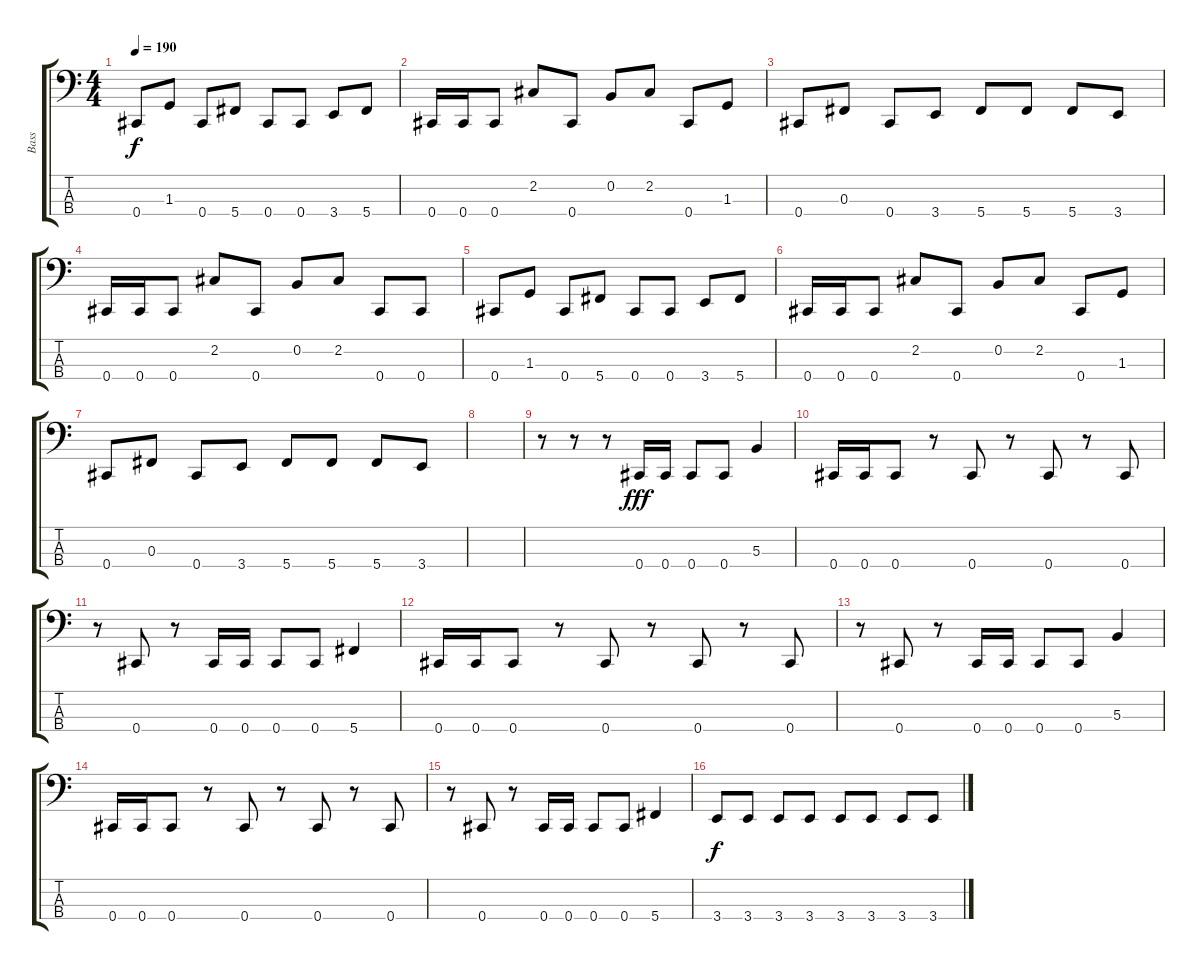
\track ("Bass" "Bass") {instrument electricbassfinger}
\staff {score tabs}
\tuning (E2 B1 Gb1 Db1) {hide}
\ts (4 4)
\tempo 190
\clef f4
\ks c
0.4.8{dy f} 1.3.8 0.4.8 5.4.8 0.4.8 0.4.8 3.4.8 5.4.8 |
0.4.16 0.4.16 0.4.8 2.2.8 0.4.8 0.2.8 2.2.8 0.4.8 1.3.8 |
0.4.8 0.3.8 0.4.8 3.4.8 5.4.8 5.4.8 5.4.8 3.4.8 |
0.4.16 0.4.16 0.4.8 2.2.8 0.4.8 0.2.8 2.2.8 0.4.8 0.4.8 |
0.4.8 1.3.8 0.4.8 5.4.8 0.4.8 0.4.8 3.4.8 5.4.8 |
0.4.16 0.4.16 0.4.8 2.2.8 0.4.8 0.2.8 2.2.8 0.4.8 1.3.8 |
0.4.8 0.3.8 0.4.8 3.4.8 5.4.8 5.4.8 5.4.8 3.4.8 |
|
r.8 r.8 r.8 0.4.16{dy fff} 0.4.16 0.4.8 0.4.8 5.3.4 |
0.4.16 0.4.16 0.4.8 r.8 0.4.8 r.8 0.4.8 r.8 0.4.8 |
r.8 0.4.8 r.8 0.4.16 0.4.16 0.4.8 0.4.8 5.4.4 |
0.4.16 0.4.16 0.4.8 r.8 0.4.8 r.8 0.4.8 r.8 0.4.8 |
r.8 0.4.8 r.8 0.4.16 0.4.16 0.4.8 0.4.8 5.3.4 |
0.4.16 0.4.16 0.4.8 r.8 0.4.8 r.8 0.4.8 r.8 0.4.8 |
r.8 0.4.8 r.8 0.4.16 0.4.16 0.4.8 0.4.8 5.4.4 |
3.4.8{dy f} 3.4.8 3.4.8 3.4.8 3.4.8 3.4.8 3.4.8 3.4.8
